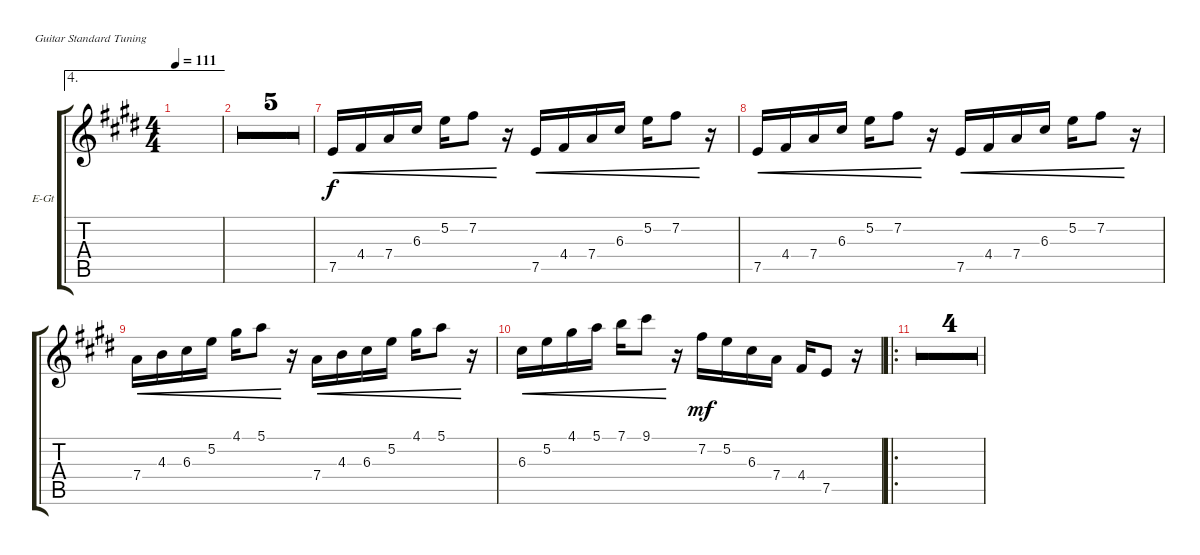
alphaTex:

\defaultSystemsLayout 4
\bracketExtendMode groupsimilarinstruments
\firstSystemTrackNameOrientation horizontal
\otherSystemsTrackNameOrientation horizontal
\track ("Electric Guitar" "E-Gt") {multiBarRest instrument distortionguitar}
\staff {score tabs}
\tuning (E4 B3 G3 D3 A2 E2)
\ae 4
\ts (4 4)
\tempo 111
\clef g2
\scale
0.333333
\ks e
|
\scale
0.333333 |
\scale
0.333333 |
\scale
0.333333 |
\scale
0.333333 |
\scale
0.333333 |
\scale
0.333333 7.5.16{cre} 4.4.16{cre} 7.4.16{cre} 6.3.16{cre} 5.2.16{cre} 7.2.8{cre} r.16 7.5.16{cre} 4.4.16{cre} 7.4.16{cre} 6.3.16{cre} 5.2.16{cre} 7.2.8{cre} r.16 |
\scale
0.333333 7.5.16{cre} 4.4.16{cre} 7.4.16{cre} 6.3.16{cre} 5.2.16{cre} 7.2.8{cre} r.16 7.5.16{cre} 4.4.16{cre} 7.4.16{cre} 6.3.16{cre} 5.2.16{cre} 7.2.8{cre} r.16 |
\scale
0.333333 7.4.16{cre} 4.3.16{cre} 6.3.16{cre} 5.2.16{cre} 4.1.16{cre} 5.1.8{cre} r.16 7.4.16{cre} 4.3.16{cre} 6.3.16{cre} 5.2.16{cre} 4.1.16{cre} 5.1.8{cre} r.16 |
6.3.16{cre} 5.2.16{cre} 4.1.16{cre} 5.1.16{cre} 7.1.16{cre} 9.1.8{cre} r.16 7.2.16{dy mf} 5.2.16 6.3.16 7.4.16 4.4.16 7.5.8 r.16 |
\ro
|
|
|
\rc 2
